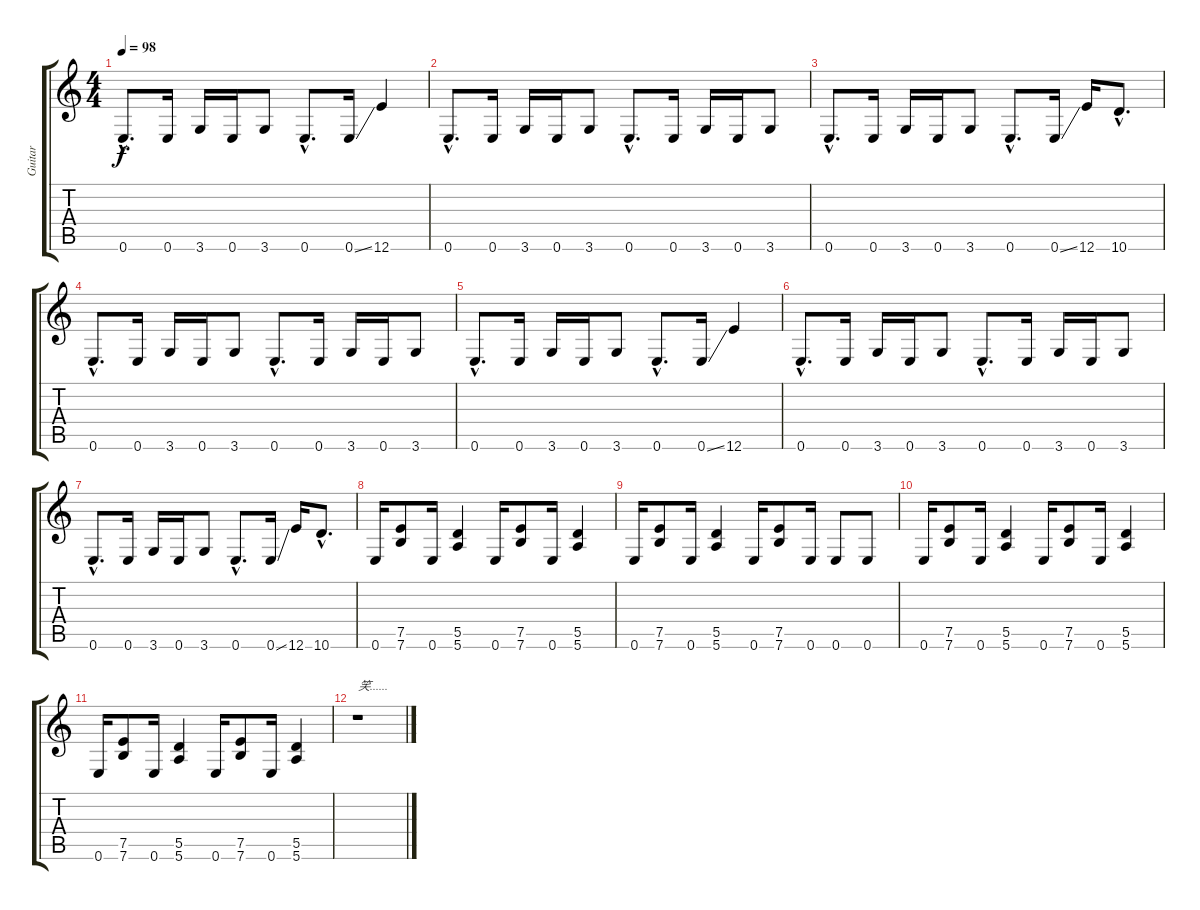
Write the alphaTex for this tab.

\track ("Guitar" "Guitar") {instrument distortionguitar}
\staff {score tabs}
\tuning (E4 B3 G3 D3 A2 E2) {hide}
\ts (4 4)
\tempo 98
\clef g2
\ks c
0.6{hac}.8{d dy f} 0.6.16 3.6.16 0.6.16 3.6.8 0.6{hac}.8{d} 0.6{ss}.16 12.6.4 |
0.6{hac}.8{d} 0.6.16 3.6.16 0.6.16 3.6.8 0.6{hac}.8{d} 0.6.16 3.6.16 0.6.16 3.6.8 |
0.6{hac}.8{d} 0.6.16 3.6.16 0.6.16 3.6.8 0.6{hac}.8{d} 0.6{ss}.16 12.6.16 10.6{hac}.8{d} |
0.6{hac}.8{d} 0.6.16 3.6.16 0.6.16 3.6.8 0.6{hac}.8{d} 0.6.16 3.6.16 0.6.16 3.6.8 |
0.6{hac}.8{d} 0.6.16 3.6.16 0.6.16 3.6.8 0.6{hac}.8{d} 0.6{ss}.16 12.6.4 |
0.6{hac}.8{d} 0.6.16 3.6.16 0.6.16 3.6.8 0.6{hac}.8{d} 0.6.16 3.6.16 0.6.16 3.6.8 |
0.6{hac}.8{d} 0.6.16 3.6.16 0.6.16 3.6.8 0.6{hac}.8{d} 0.6{ss}.16 12.6.16 10.6{hac}.8{d} |
0.6.16 (7.5 7.6).8 0.6.16 (5.5 5.6).4 0.6.16 (7.5 7.6).8 0.6.16 (5.5 5.6).4 |
0.6.16 (7.5 7.6).8 0.6.16 (5.5 5.6).4 0.6.16 (7.5 7.6).8 0.6.16 0.6.8 0.6.8 |
0.6.16 (7.5 7.6).8 0.6.16 (5.5 5.6).4 0.6.16 (7.5 7.6).8 0.6.16 (5.5 5.6).4 |
0.6.16 (7.5 7.6).8 0.6.16 (5.5 5.6).4 0.6.16 (7.5 7.6).8 0.6.16 (5.5 5.6).4 |
r.1{txt "笑......"}
